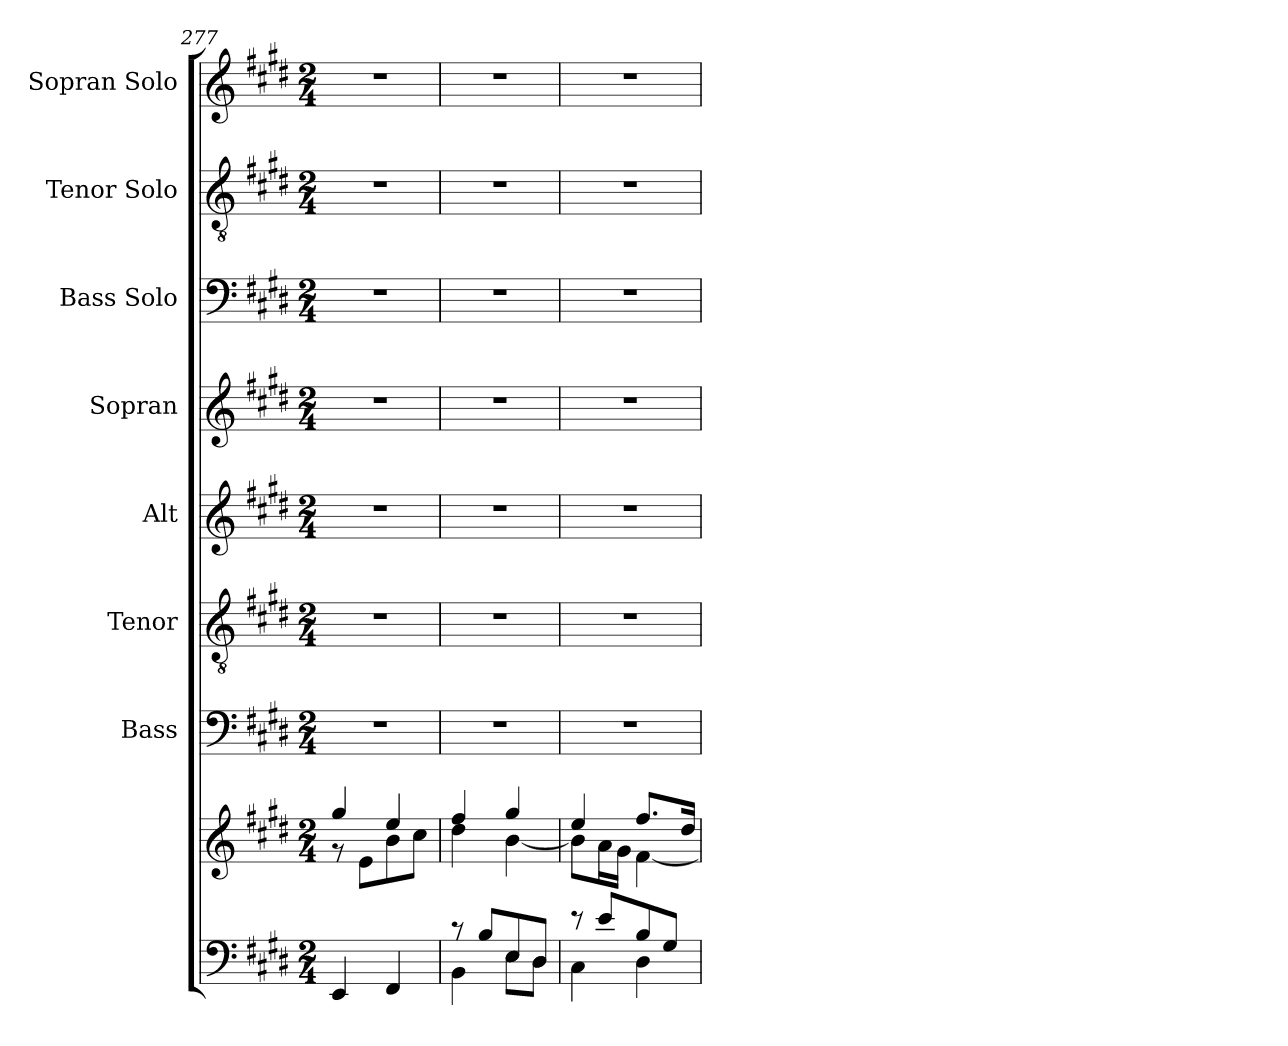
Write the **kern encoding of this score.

**kern	**kern	**kern	**kern	**kern	**kern	**kern	**kern	**kern
*part8	*part8	*part7	*part6	*part5	*part4	*part3	*part2	*part1
*staff9	*staff8	*staff7	*staff6	*staff5	*staff4	*staff3	*staff2	*staff1
*	*	*I"Bass	*I"Tenor	*I"Alt	*I"Sopran	*I"Bass Solo	*I"Tenor Solo	*I"Sopran Solo
*	*	*I'B.	*I'T.	*I'A.	*I'S.	*I'B. Solo	*I'T. Solo	*I'S. Solo
*clefF4	*clefG2	*clefF4	*clefGv2	*clefG2	*clefG2	*clefF4	*clefGv2	*clefG2
*k[f#c#g#d#]	*k[f#c#g#d#]	*k[f#c#g#d#]	*k[f#c#g#d#]	*k[f#c#g#d#]	*k[f#c#g#d#]	*k[f#c#g#d#]	*k[f#c#g#d#]	*k[f#c#g#d#]
*E:	*E:	*E:	*E:	*E:	*E:	*E:	*E:	*E:
*M2/4	*M2/4	*M2/4	*M2/4	*M2/4	*M2/4	*M2/4	*M2/4	*M2/4
=277	=277	=277	=277	=277	=277	=277	=277	=277
*	*^	*	*	*	*	*	*	*
4EE/	4gg#/	8rf	2r	2r	2r	2r	2r	2r	2r
.	.	8e\L	.	.	.	.	.	.	.
4FF#/	4ee/	8b\	.	.	.	.	.	.	.
.	.	8cc#\J	.	.	.	.	.	.	.
!!LO:PB:g=z
=278	=278	=278	=278	=278	=278	=278	=278	=278	=278
*^	*	*	*	*	*	*	*	*	*
8rB	4BB\	4ff#/	4dd#\	2r	2r	2r	2r	2r	2r	2r
8B/L	.	.	.	.	.	.	.	.	.	.
8E/	8E\L	4gg#/	[<4b\	.	.	.	.	.	.	.
8D#/J	8D#\J	.	.	.	.	.	.	.	.	.
=279	=279	=279	=279	=279	=279	=279	=279	=279	=279	=279
8rd	4C#\	4ee/	8b\L]	2r	2r	2r	2r	2r	2r	2r
8e/L	.	.	16a\L	.	.	.	.	.	.	.
.	.	.	16g#\JJ	.	.	.	.	.	.	.
8B/	4D#\	8.ff#/L	[<4f#\	.	.	.	.	.	.	.
8G#/J	.	.	.	.	.	.	.	.	.	.
.	.	16dd#/Jk	.	.	.	.	.	.	.	.
*v	*v	*	*	*	*	*	*	*	*	*
*	*v	*v	*	*	*	*	*	*	*
=	=	=	=	=	=	=	=	=
*-	*-	*-	*-	*-	*-	*-	*-	*-
